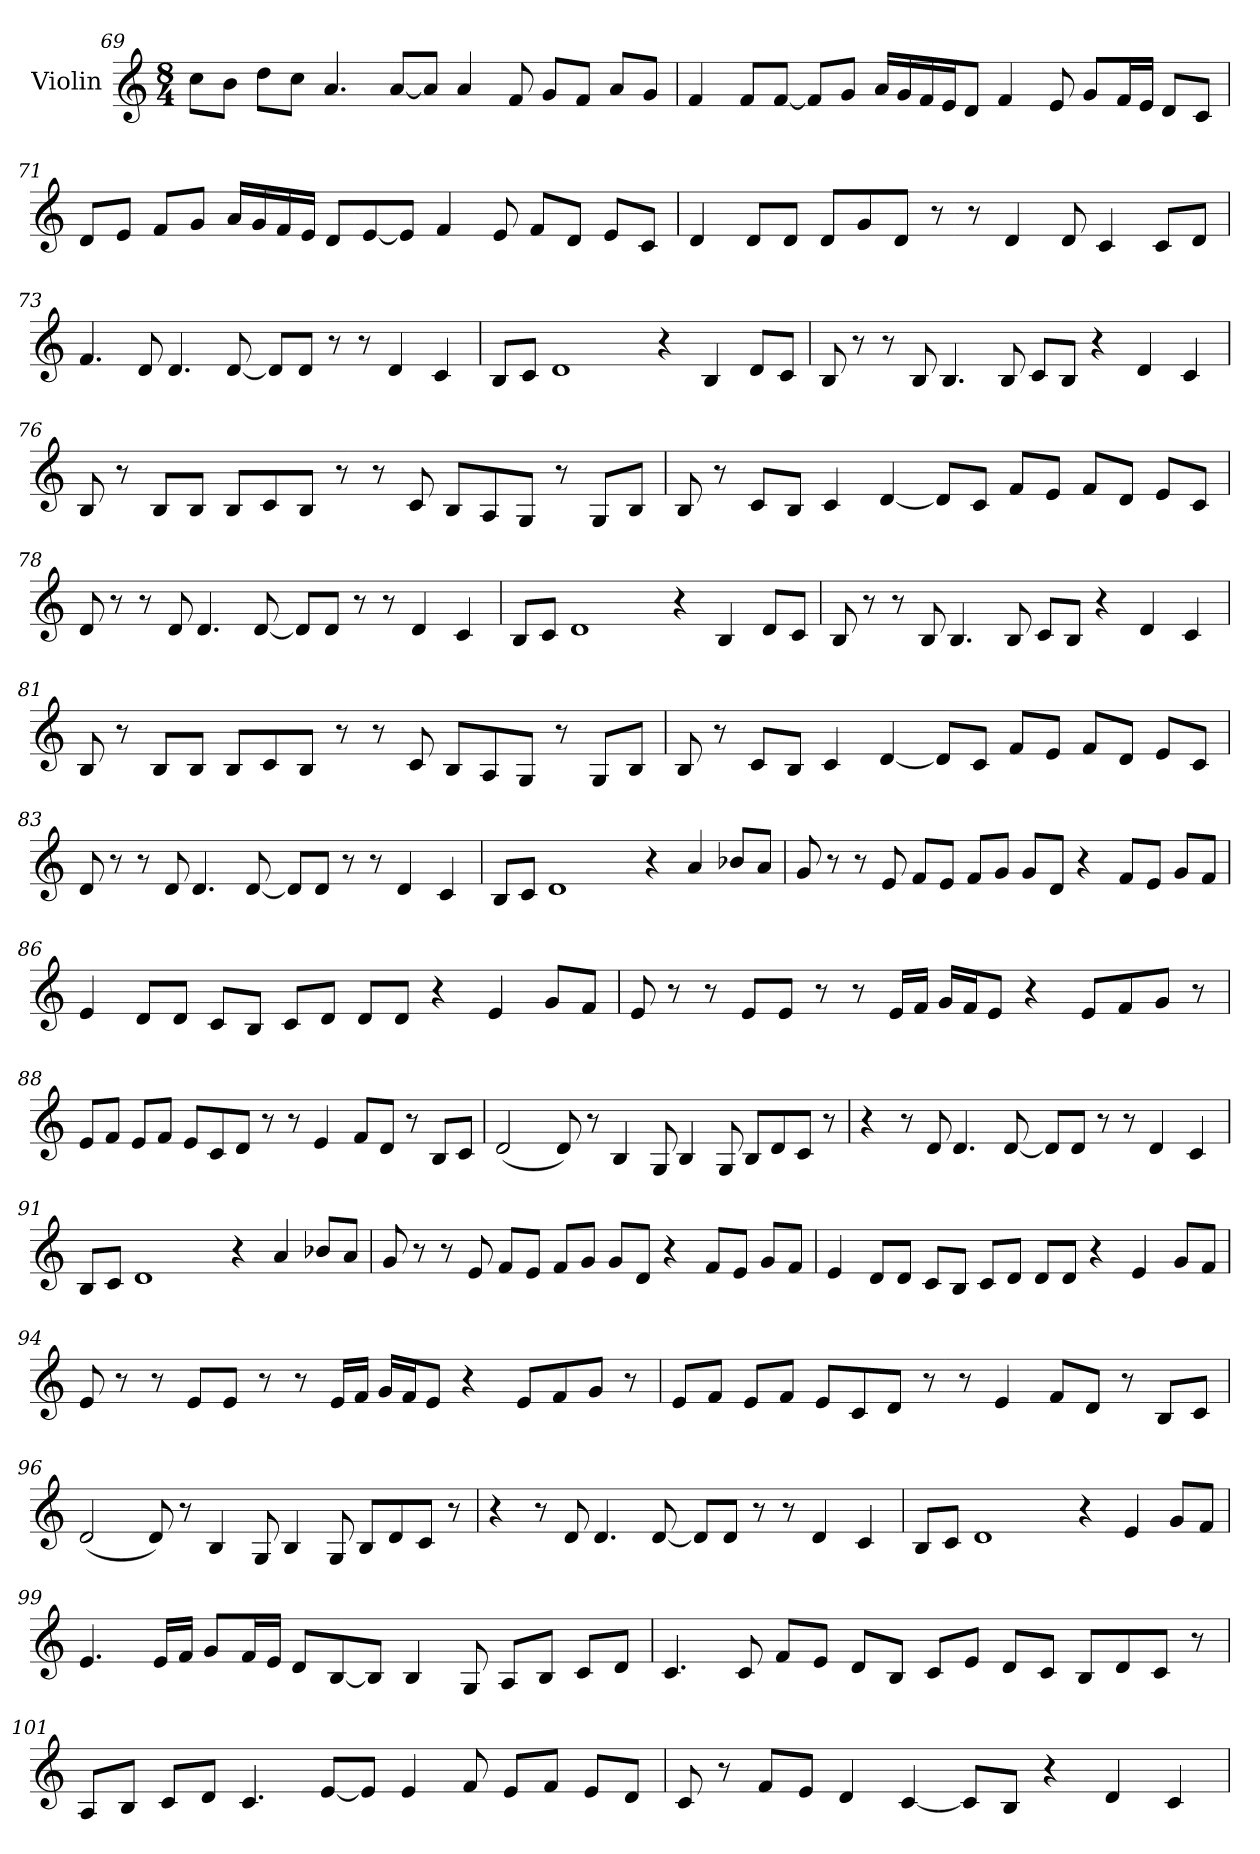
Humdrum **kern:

**kern
*part1
*staff1
*I"Violin
*clefG2
*k[]
*M8/4
=69
8cc\L
8b\J
8dd\L
8cc\J
4.a/
[8a/L
8a/J]
4a/
8f/
8g/L
8f/J
8a/L
8g/J
!!LO:LB:g=z
=70
4f/
8f/L
[8f/J
8f/L]
8g/J
16a/LL
16g/
16f/
16e/J
8d/J
4f/
8e/
8g/L
16f/L
16e/JJ
8d/L
8c/J
=71
8d/L
8e/J
8f/L
8g/J
16a/LL
16g/
16f/
16e/JJ
8d/L
[8e/
8e/J]
4f/
8e/
8f/L
8d/J
8e/L
8c/J
!!LO:LB:g=z
=72
4d/
8d/L
8d/J
8d/L
8g/
8d/J
8r
8r
4d/
8d/
4c/
8c/L
8d/J
=73
4.f/
8d/
4.d/
[8d/
8d/L]
8d/J
8r
8r
4d/
4c/
!!LO:LB:g=z
=74
8B/L
8c/J
1d
4r
4B/
8d/L
8c/J
=75
8B/
8r
8r
8B/
4.B/
8B/
8c/L
8B/J
4r
4d/
4c/
!!LO:PB:g=z
=76
8B/
8r
8B/L
8B/J
8B/L
8c/
8B/J
8r
8r
8c/
8B/L
8A/
8G/J
8r
8G/L
8B/J
=77
8B/
8r
8c/L
8B/J
4c/
[4d/
8d/L]
8c/J
8f/L
8e/J
8f/L
8d/J
8e/L
8c/J
!!LO:LB:g=z
=78
8d/
8r
8r
8d/
4.d/
[8d/
8d/L]
8d/J
8r
8r
4d/
4c/
=79
8B/L
8c/J
1d
4r
4B/
8d/L
8c/J
!!LO:LB:g=z
=80
8B/
8r
8r
8B/
4.B/
8B/
8c/L
8B/J
4r
4d/
4c/
=81
8B/
8r
8B/L
8B/J
8B/L
8c/
8B/J
8r
8r
8c/
8B/L
8A/
8G/J
8r
8G/L
8B/J
!!LO:LB:g=z
=82
8B/
8r
8c/L
8B/J
4c/
[4d/
8d/L]
8c/J
8f/L
8e/J
8f/L
8d/J
8e/L
8c/J
=83
8d/
8r
8r
8d/
4.d/
[8d/
8d/L]
8d/J
8r
8r
4d/
4c/
!!LO:LB:g=z
=84
8B/L
8c/J
1d
4r
4a/
8b-X/L
8a/J
=85
8g/
8r
8r
8e/
8f/L
8e/J
8f/L
8g/J
8g/L
8d/J
4r
8f/L
8e/J
8g/L
8f/J
!!LO:LB:g=z
=86
4e/
8d/L
8d/J
8c/L
8B/J
8c/L
8d/J
8d/L
8d/J
4r
4e/
8g/L
8f/J
=87
8e/
8r
8r
8e/L
8e/J
8r
8r
16e/LL
16f/JJ
16g/LL
16f/J
8e/J
4r
8e/L
8f/
8g/J
8r
!!LO:LB:g=z
=88
8e/L
8f/J
8e/L
8f/J
8e/L
8c/
8d/J
8r
8r
4e/
8f/L
8d/J
8r
8B/L
8c/J
=89
(<2d/
8d/)
8r
4B/
8G/
4B/
8G/
8B/L
8d/
8c/J
8r
!!LO:LB:g=z
=90
4r
8r
8d/
4.d/
[8d/
8d/L]
8d/J
8r
8r
4d/
4c/
=91
8B/L
8c/J
1d
4r
4a/
8b-X/L
8a/J
!!LO:PB:g=z
=92
8g/
8r
8r
8e/
8f/L
8e/J
8f/L
8g/J
8g/L
8d/J
4r
8f/L
8e/J
8g/L
8f/J
=93
4e/
8d/L
8d/J
8c/L
8B/J
8c/L
8d/J
8d/L
8d/J
4r
4e/
8g/L
8f/J
!!LO:LB:g=z
=94
8e/
8r
8r
8e/L
8e/J
8r
8r
16e/LL
16f/JJ
16g/LL
16f/J
8e/J
4r
8e/L
8f/
8g/J
8r
=95
8e/L
8f/J
8e/L
8f/J
8e/L
8c/
8d/J
8r
8r
4e/
8f/L
8d/J
8r
8B/L
8c/J
!!LO:LB:g=z
=96
(<2d/
8d/)
8r
4B/
8G/
4B/
8G/
8B/L
8d/
8c/J
8r
=97
4r
8r
8d/
4.d/
[8d/
8d/L]
8d/J
8r
8r
4d/
4c/
!!LO:LB:g=z
=98
8B/L
8c/J
1d
4r
4e/
8g/L
8f/J
=99
4.e/
16e/LL
16f/JJ
8g/L
16f/L
16e/JJ
8d/L
[8B/
8B/J]
4B/
8G/
8A/L
8B/J
8c/L
8d/J
!!LO:LB:g=z
=100
4.c/
8c/
8f/L
8e/J
8d/L
8B/J
8c/L
8e/J
8d/L
8c/J
8B/L
8d/
8c/J
8r
=101
8A/L
8B/J
8c/L
8d/J
4.c/
[8e/L
8e/J]
4e/
8f/
8e/L
8f/J
8e/L
8d/J
!!LO:LB:g=z
=102
8c/
8r
8f/L
8e/J
4d/
[4c/
8c/L]
8B/J
4r
4d/
4c/
=
*-
